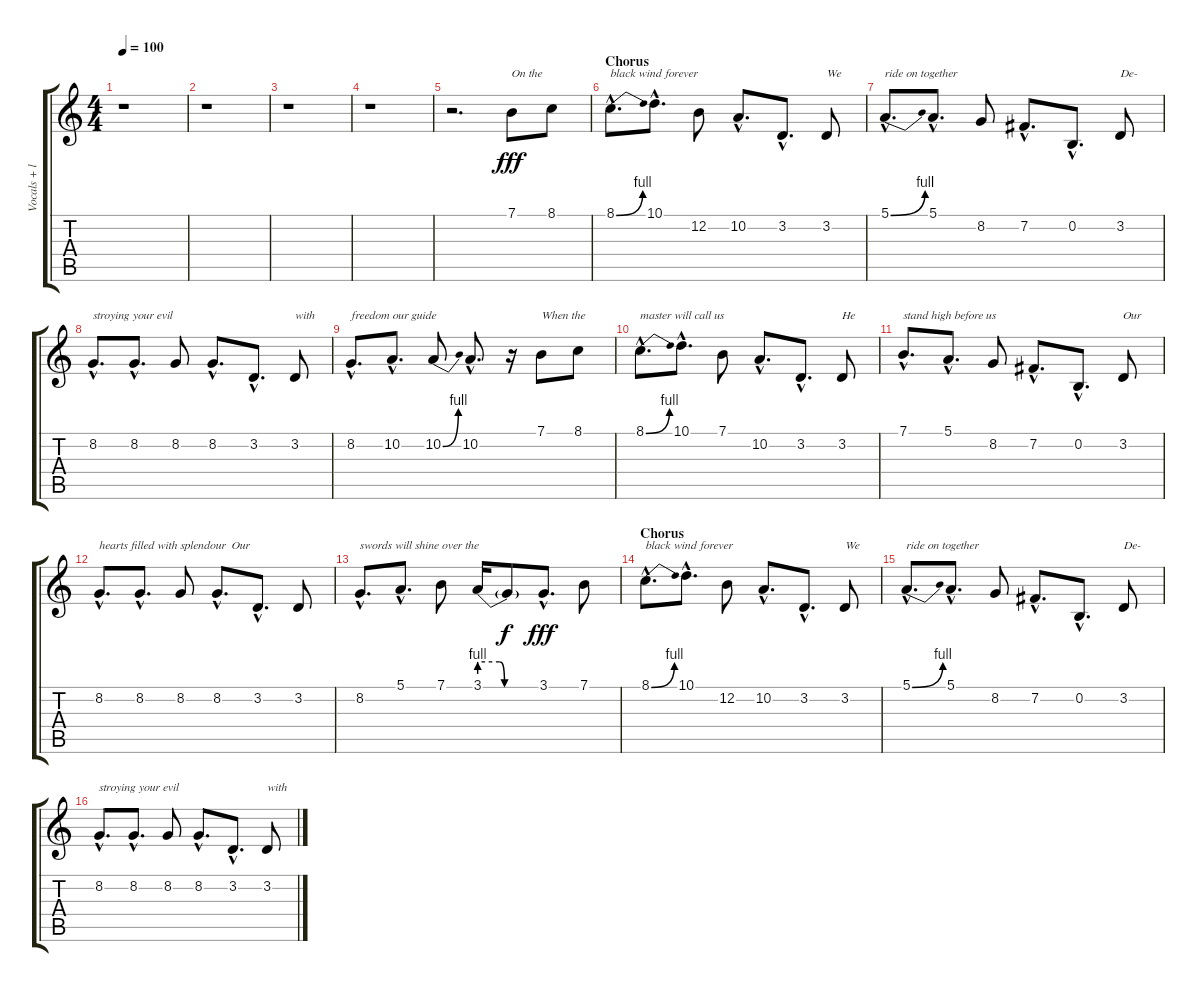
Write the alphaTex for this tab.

\track ("Vocals + lyrics" "Vocals + l") {instrument lead2sawtooth}
\staff {score tabs}
\tuning (E4 B3 G3 D3 A2 E2) {hide}
\ts (4 4)
\tempo 100
\clef g2
\ks c
r.1{dy ppp} |
r.1 |
r.1 |
r.1 |
r.2{d} 7.1.8{txt "On the" dy fff} 8.1.8 |
\section ("" "Chorus")
8.1{be (bend 0 0 60 4) hac}.8{d txt "black wind forever "} 10.1{hac}.8{d} 12.2.8 10.2{hac}.8{d} 3.2{hac}.8{d} 3.2.8{txt "We"} |
5.1{be (bend 0 0 60 4) hac}.8{d txt "ride on together "} 5.1{hac}.8{d} 8.2.8 7.2{hac}.8{d} 0.2{hac}.8{d} 3.2.8{txt "De-"} |
8.2{hac}.8{d txt "stroying your evil"} 8.2{hac}.8{d} 8.2.8 8.2{hac}.8{d} 3.2{hac}.8{d} 3.2.8{txt "with"} |
8.2{hac}.8{d txt "freedom our guide "} 10.2{hac}.8{d} 10.2{be (bend 0 0 60 4)}.8 10.2{hac}.8{d} r.16 7.1.8{txt "When the"} 8.1.8 |
8.1{be (bend 0 0 60 4) hac}.8{d txt "master will call us "} 10.1{hac}.8{d} 7.1.8 10.2{hac}.8{d} 3.2{hac}.8{d} 3.2.8{txt "He"} |
7.1{hac}.8{d txt "stand high before us "} 5.1{hac}.8{d} 8.2.8 7.2{hac}.8{d} 0.2{hac}.8{d} 3.2.8{txt "Our"} |
8.2{hac}.8{d txt "hearts filled with splendour  Our"} 8.2{hac}.8{d} 8.2.8 8.2{hac}.8{d} 3.2{hac}.8{d} 3.2.8 |
8.2{hac}.8{d txt "swords will shine over the"} 5.1{hac}.8{d} 7.1.8 3.1{be (custom 0 4 20 4 25 0 60 0)}.16 3.1{t}.8{dy f} 3.1{hac}.8{d dy fff} 7.1.8 |
\section ("" "Chorus")
8.1{be (bend 0 0 60 4) hac}.8{d txt "black wind forever "} 10.1{hac}.8{d} 12.2.8 10.2{hac}.8{d} 3.2{hac}.8{d} 3.2.8{txt "We"} |
5.1{be (bend 0 0 60 4) hac}.8{d txt "ride on together "} 5.1{hac}.8{d} 8.2.8 7.2{hac}.8{d} 0.2{hac}.8{d} 3.2.8{txt "De-"} |
8.2{hac}.8{d txt "stroying your evil"} 8.2{hac}.8{d} 8.2.8 8.2{hac}.8{d} 3.2{hac}.8{d} 3.2.8{txt "with"}
